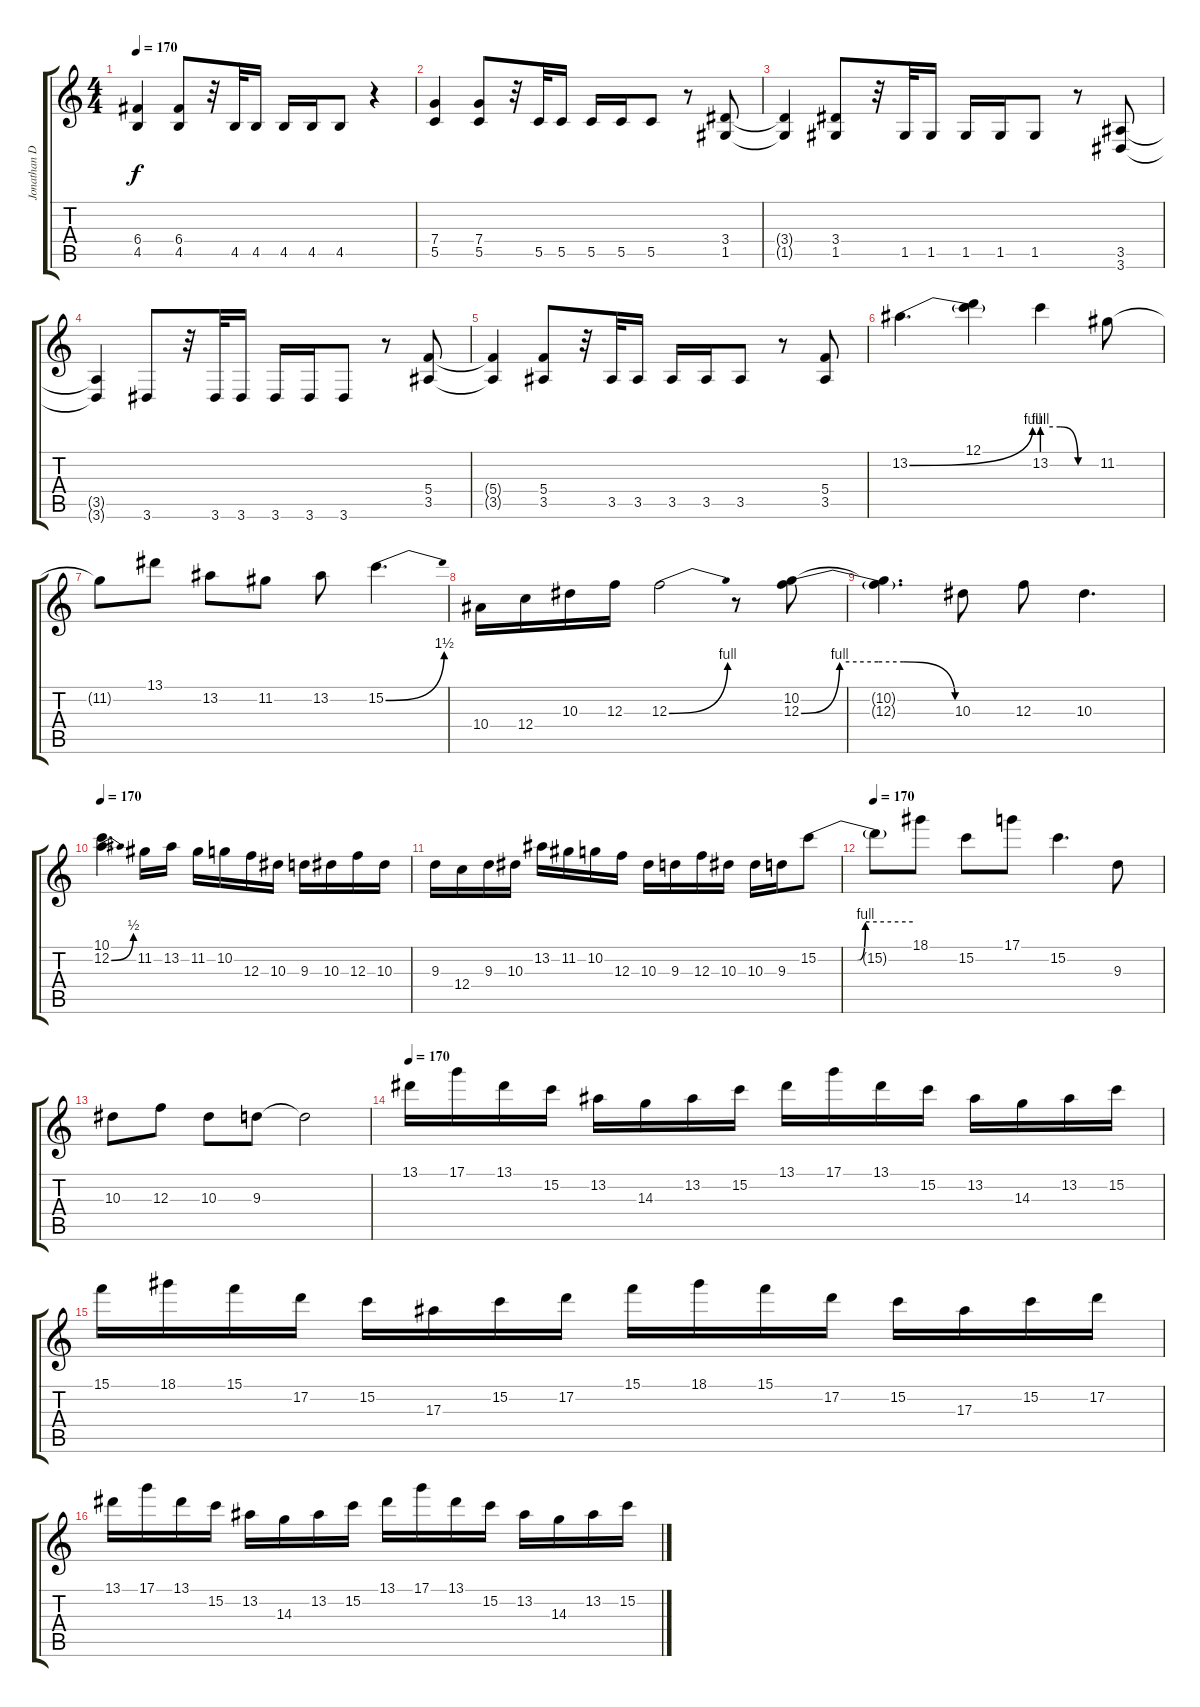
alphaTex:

\track ("Jonathan Donias" "Jonathan D") {instrument distortionguitar}
\staff {score tabs}
\tuning (D4 A3 F3 C3 G2 C2) {hide}
\ts (4 4)
\tempo 170
\clef g2
\ks c
(6.4{t} 4.5{t}).4{dy f} (6.4 4.5).8 r.32 4.5.32 4.5.16 4.5.16 4.5.16 4.5.8 r.4 |
(7.4 5.5).4 (7.4 5.5).8 r.32 5.5.32 5.5.16 5.5.16 5.5.16 5.5.8 r.8 (3.4 1.5).8 |
(3.4{t} 1.5{t}).4 (3.4 1.5).8 r.32 1.5.32 1.5.16 1.5.16 1.5.16 1.5.8 r.8 (3.5 3.6).8 |
(3.5{t} 3.6{t}).4 3.6.8 r.32 3.6.32 3.6.16 3.6.16 3.6.16 3.6.8 r.8 (5.4 3.5).8 |
(5.4{t} 3.5{t}).4 (5.4 3.5).8 r.32 3.5.32 3.5.16 3.5.16 3.5.16 3.5.8 r.8 (5.4 3.5).8 |
13.2{be (bend 0 0 60 4)}.4{d volume 16 balance 8} (12.1 13.2{t}).4 13.2{be (custom 0 4 20 4 40 0 60 0)}.4 11.2.8 |
11.2{t}.8 13.1.8 13.2.8 11.2.8 13.2.8 15.2{be (bend 0 0 60 6)}.4{d} |
10.4.16 12.4.16 10.3.16 12.3.16 12.3{be (bend 0 0 60 4)}.2 r.8 (10.2 12.3{be (custom 0 0 15 4 30 4 40 4 60 0)}).8 |
(10.2{t} 12.3{t}).4{d} 10.3.8 12.3.8 10.3.4{d} |
\tempo 170
(10.1 12.2{be (bend 0 0 60 2)}).4{d} 11.2.16 13.2.16 11.2.16 10.2.16 12.3.16 10.3.16 9.3.16 10.3.16 12.3.16 10.3.16 |
9.3.16 12.4.16 9.3.16 10.3.16 13.2.16 11.2.16 10.2.16 12.3.16 10.3.16 9.3.16 12.3.16 10.3.16 10.3.16 9.3.16 15.2{be (custom 0 0 25 0 30 4 60 4)}.8 |
\tempo 170
15.2{t}.8 18.1.8 15.2.8 17.1.8 15.2.4{d} 9.3.8 |
10.3.8 12.3.8 10.3.8 9.3.8 9.3{t}.2 |
\tempo 170
13.1.16 17.1.16 13.1.16 15.2.16 13.2.16 14.3.16 13.2.16 15.2.16 13.1.16 17.1.16 13.1.16 15.2.16 13.2.16 14.3.16 13.2.16 15.2.16 |
15.1.16 18.1.16 15.1.16 17.2.16 15.2.16 17.3.16 15.2.16 17.2.16 15.1.16 18.1.16 15.1.16 17.2.16 15.2.16 17.3.16 15.2.16 17.2.16 |
13.1.16 17.1.16 13.1.16 15.2.16 13.2.16 14.3.16 13.2.16 15.2.16 13.1.16 17.1.16 13.1.16 15.2.16 13.2.16 14.3.16 13.2.16 15.2.16
